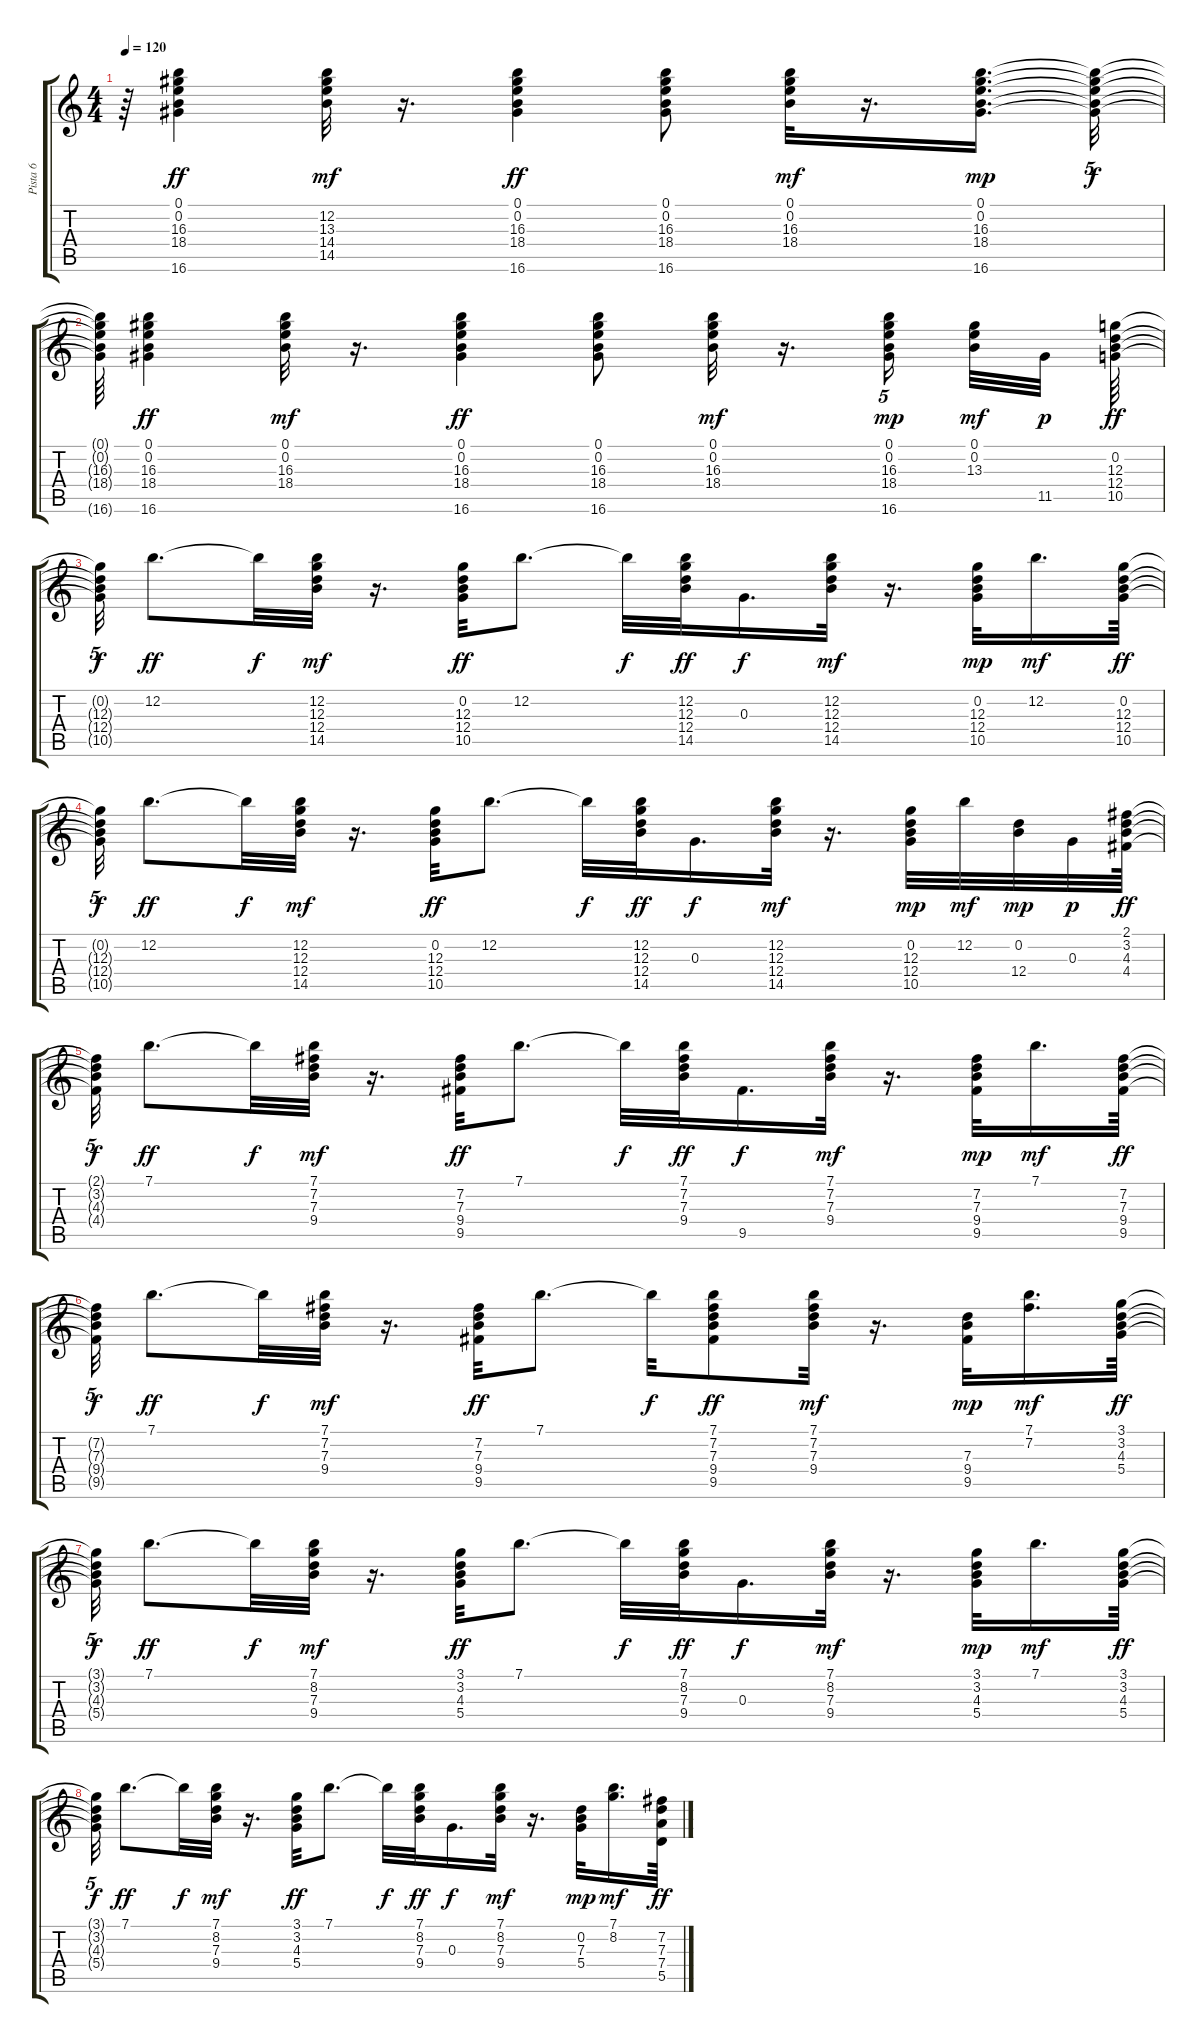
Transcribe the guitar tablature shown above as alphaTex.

\track ("Pista 6" "Pista 6") {instrument acousticguitarnylon}
\staff {score tabs}
\tuning (E4 B3 G3 D3 A2 E2) {hide}
\ts (4 4)
\tempo 120
\clef g2
\ks c
r.64{dy f} (0.1 0.2 16.3 18.4 16.6).4{dy ff} (12.2 13.3 14.4 14.5).32{dy mf} r.16{d} (0.1 0.2 16.3 18.4 16.6).4{dy ff} (0.1 0.2 16.3 18.4 16.6).8 (0.1 0.2 16.3 18.4).32{dy mf} r.16{d} (0.1 0.2 16.3 18.4 16.6).16{d dy mp} (0.1{t} 0.2{t} 16.3{t} 18.4{t} 16.6{t}).32{tu (5 4) dy f} |
(0.1{t} 0.2{t} 16.3{t} 18.4{t} 16.6{t}).64 (0.1 0.2 16.3 18.4 16.6).4{dy ff} (0.1 0.2 16.3 18.4).32{dy mf} r.16{d} (0.1 0.2 16.3 18.4 16.6).4{dy ff} (0.1 0.2 16.3 18.4 16.6).8 (0.1 0.2 16.3 18.4).32{dy mf} r.16{d} (0.1 0.2 16.3 18.4 16.6).16{tu (5 4) dy mp beam splitsecondary} (0.1 0.2 13.3).32{dy mf} 11.5.32{dy p} (0.2 12.3 12.4 10.5).64{dy ff} |
(0.2{t} 12.3{t} 12.4{t} 10.5{t}).32{tu (5 4) dy f} 12.2.8{d dy ff} 12.2{t}.32{dy f} (12.2 12.3 12.4 14.5).32{dy mf} r.16{d} (0.2 12.3 12.4 10.5).32{dy ff} 12.2.8{d} 12.2{t}.32{dy f} (12.2 12.3 12.4 14.5).32{dy ff} 0.3.16{d dy f} (12.2 12.3 12.4 14.5).32{dy mf} r.16{d} (0.2 12.3 12.4 10.5).32{dy mp} 12.2.16{d dy mf} (0.2 12.3 12.4 10.5).64{dy ff} |
(0.2{t} 12.3{t} 12.4{t} 10.5{t}).32{tu (5 4) dy f} 12.2.8{d dy ff} 12.2{t}.32{dy f} (12.2 12.3 12.4 14.5).32{dy mf} r.16{d} (0.2 12.3 12.4 10.5).32{dy ff} 12.2.8{d} 12.2{t}.32{dy f} (12.2 12.3 12.4 14.5).32{dy ff} 0.3.16{d dy f} (12.2 12.3 12.4 14.5).32{dy mf} r.16{d} (0.2 12.3 12.4 10.5).32{dy mp} 12.2.32{dy mf} (0.2 12.4).32{dy mp} 0.3.32{dy p} (2.1 3.2 4.3 4.4).64{dy ff} |
(2.1{t} 3.2{t} 4.3{t} 4.4{t}).32{tu (5 4) dy f} 7.1.8{d dy ff} 7.1{t}.32{dy f} (7.1 7.2 7.3 9.4).32{dy mf} r.16{d} (7.2 7.3 9.4 9.5).32{dy ff} 7.1.8{d} 7.1{t}.32{dy f} (7.1 7.2 7.3 9.4).32{dy ff} 9.5.16{d dy f} (7.1 7.2 7.3 9.4).32{dy mf} r.16{d} (7.2 7.3 9.4 9.5).32{dy mp} 7.1.16{d dy mf} (7.2 7.3 9.4 9.5).64{dy ff} |
(7.2{t} 7.3{t} 9.4{t} 9.5{t}).32{tu (5 4) dy f} 7.1.8{d dy ff} 7.1{t}.32{dy f} (7.1 7.2 7.3 9.4).32{dy mf} r.16{d} (7.2 7.3 9.4 9.5).32{dy ff} 7.1.8{d} 7.1{t}.32{dy f} (7.1 7.2 7.3 9.4 9.5).8{dy ff} (7.1 7.2 7.3 9.4).32{dy mf} r.16{d} (7.3 9.4 9.5).32{dy mp} (7.1 7.2).16{d dy mf} (3.1 3.2 4.3 5.4).64{dy ff} |
(3.1{t} 3.2{t} 4.3{t} 5.4{t}).32{tu (5 4) dy f} 7.1.8{d dy ff} 7.1{t}.32{dy f} (7.1 8.2 7.3 9.4).32{dy mf} r.16{d} (3.1 3.2 4.3 5.4).32{dy ff} 7.1.8{d} 7.1{t}.32{dy f} (7.1 8.2 7.3 9.4).32{dy ff} 0.3.16{d dy f} (7.1 8.2 7.3 9.4).32{dy mf} r.16{d} (3.1 3.2 4.3 5.4).32{dy mp} 7.1.16{d dy mf} (3.1 3.2 4.3 5.4).64{dy ff} |
(3.1{t} 3.2{t} 4.3{t} 5.4{t}).32{tu (5 4) dy f} 7.1.8{d dy ff} 7.1{t}.32{dy f} (7.1 8.2 7.3 9.4).32{dy mf} r.16{d} (3.1 3.2 4.3 5.4).32{dy ff} 7.1.8{d} 7.1{t}.32{dy f} (7.1 8.2 7.3 9.4).32{dy ff} 0.3.16{d dy f} (7.1 8.2 7.3 9.4).32{dy mf} r.16{d} (0.2 7.3 5.4).32{dy mp} (7.1 8.2).16{d dy mf} (7.2 7.3 7.4 5.5).64{dy ff}
